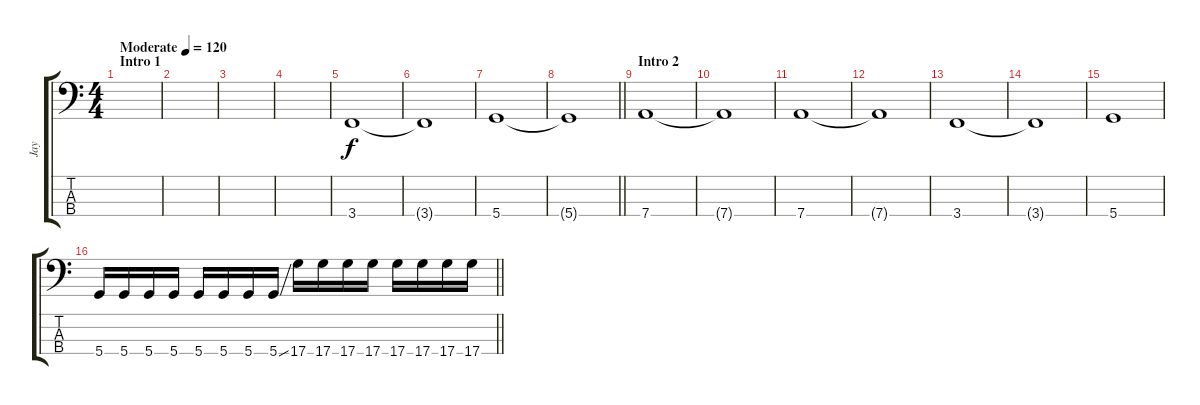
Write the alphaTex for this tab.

\track ("Jay" "Jay") {instrument electricbasspick}
\staff {score tabs}
\tuning (F2 C2 G1 D1) {hide}
\ts (4 4)
\section ("" "Intro 1")
\tempo (120 "Moderate")
\clef f4
\ks c
|
|
|
|
3.4.1 |
3.4{t}.1 |
5.4.1 |
\barLineRight lightlight
5.4{t}.1 |
\section ("" "Intro 2")
7.4.1 |
7.4{t}.1 |
7.4.1 |
7.4{t}.1 |
3.4.1 |
3.4{t}.1 |
5.4.1 |
\barLineRight lightlight
5.4.16 5.4.16 5.4.16 5.4.16 5.4.16 5.4.16 5.4.16 5.4{ss}.16 17.4.16 17.4.16 17.4.16 17.4.16 17.4.16 17.4.16 17.4.16 17.4.16
